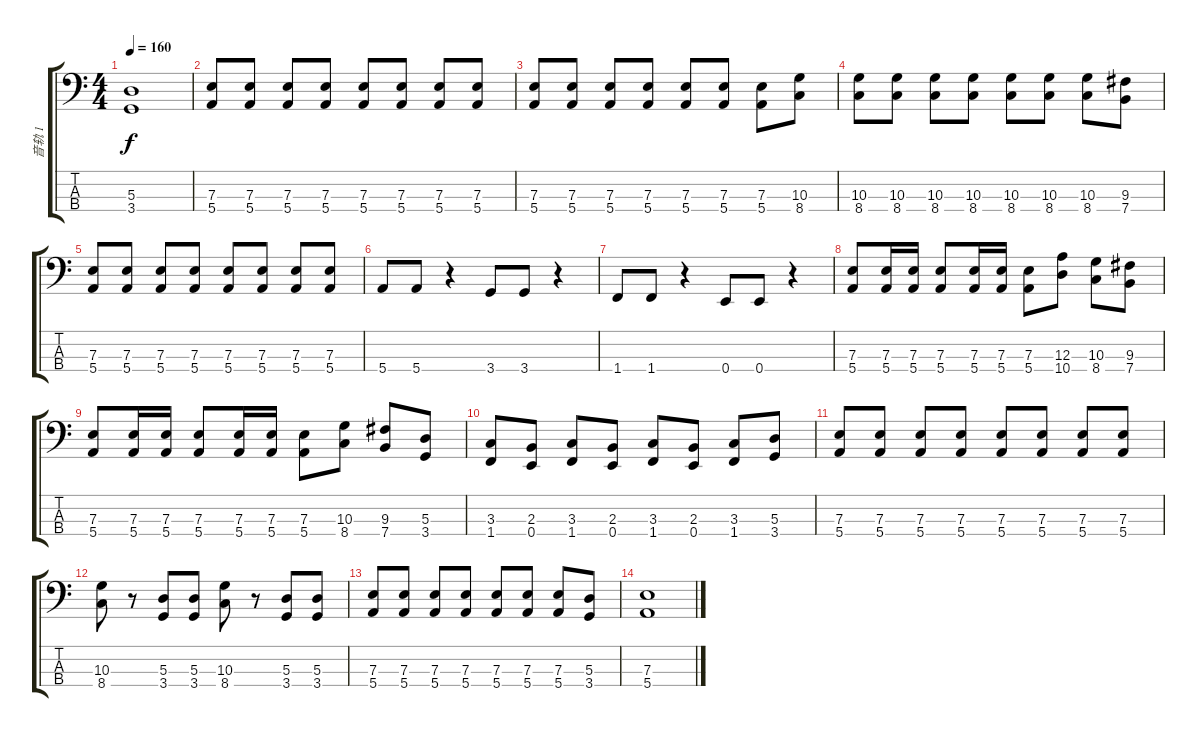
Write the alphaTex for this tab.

\track ("音轨 1" "音轨 1") {instrument electricbasspick}
\staff {score tabs}
\tuning (G2 D2 A1 E1) {hide}
\ts (4 4)
\tempo 160
\clef f4
\ks c
(5.3 3.4).1{dy f instrument electricbasspick} |
(7.3 5.4).8 (7.3 5.4).8 (7.3 5.4).8 (7.3 5.4).8 (7.3 5.4).8 (7.3 5.4).8 (7.3 5.4).8 (7.3 5.4).8 |
(7.3 5.4).8 (7.3 5.4).8 (7.3 5.4).8 (7.3 5.4).8 (7.3 5.4).8 (7.3 5.4).8 (7.3 5.4).8 (10.3 8.4).8 |
(10.3 8.4).8 (10.3 8.4).8 (10.3 8.4).8 (10.3 8.4).8 (10.3 8.4).8 (10.3 8.4).8 (10.3 8.4).8 (9.3 7.4).8 |
(7.3 5.4).8 (7.3 5.4).8 (7.3 5.4).8 (7.3 5.4).8 (7.3 5.4).8 (7.3 5.4).8 (7.3 5.4).8 (7.3 5.4).8 |
5.4.8 5.4.8 r.4 3.4.8 3.4.8 r.4 |
1.4.8 1.4.8 r.4 0.4.8 0.4.8 r.4 |
(7.3 5.4).8 (7.3 5.4).16 (7.3 5.4).16 (7.3 5.4).8 (7.3 5.4).16 (7.3 5.4).16 (7.3 5.4).8 (12.3 10.4).8 (10.3 8.4).8 (9.3 7.4).8 |
(7.3 5.4).8 (7.3 5.4).16 (7.3 5.4).16 (7.3 5.4).8 (7.3 5.4).16 (7.3 5.4).16 (7.3 5.4).8 (10.3 8.4).8 (9.3 7.4).8 (5.3 3.4).8 |
(3.3 1.4).8 (2.3 0.4).8 (3.3 1.4).8 (2.3 0.4).8 (3.3 1.4).8 (2.3 0.4).8 (3.3 1.4).8 (5.3 3.4).8 |
(7.3 5.4).8 (7.3 5.4).8 (7.3 5.4).8 (7.3 5.4).8 (7.3 5.4).8 (7.3 5.4).8 (7.3 5.4).8 (7.3 5.4).8 |
(10.3 8.4).8 r.8 (5.3 3.4).8 (5.3 3.4).8 (10.3 8.4).8 r.8 (5.3 3.4).8 (5.3 3.4).8 |
(7.3 5.4).8 (7.3 5.4).8 (7.3 5.4).8 (7.3 5.4).8 (7.3 5.4).8 (7.3 5.4).8 (7.3 5.4).8 (5.3 3.4).8 |
(7.3 5.4).1
